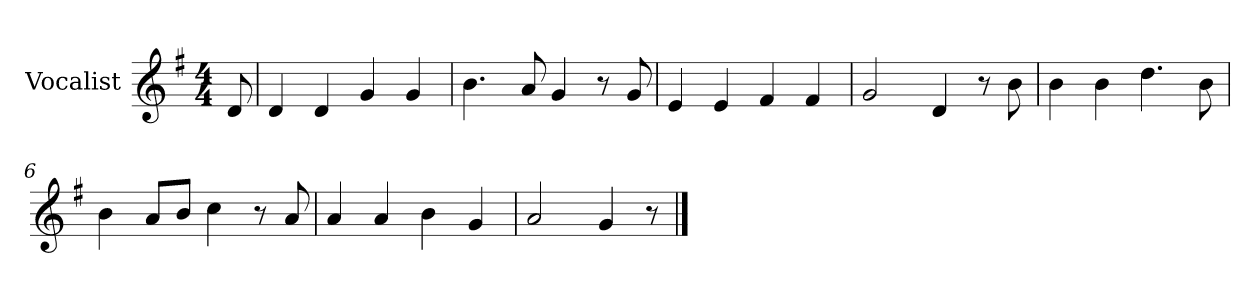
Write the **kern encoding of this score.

**kern
*part1
*staff1
*I"Vocalist
*k[f#]
*G:
*M4/4
=
8d
=1
4d
4d
4g
4g
=2
4.b
8a
4g
8r
8g
=3
4e
4e
4f#
4f#
=4
2g
4d
8r
8b
=5
4b
4b
4.dd
8b
=6
4b
8aL
8bJ
4cc
8r
8a
=7
4a
4a
4b
4g
=8
2a
4g
8r
==
*-
